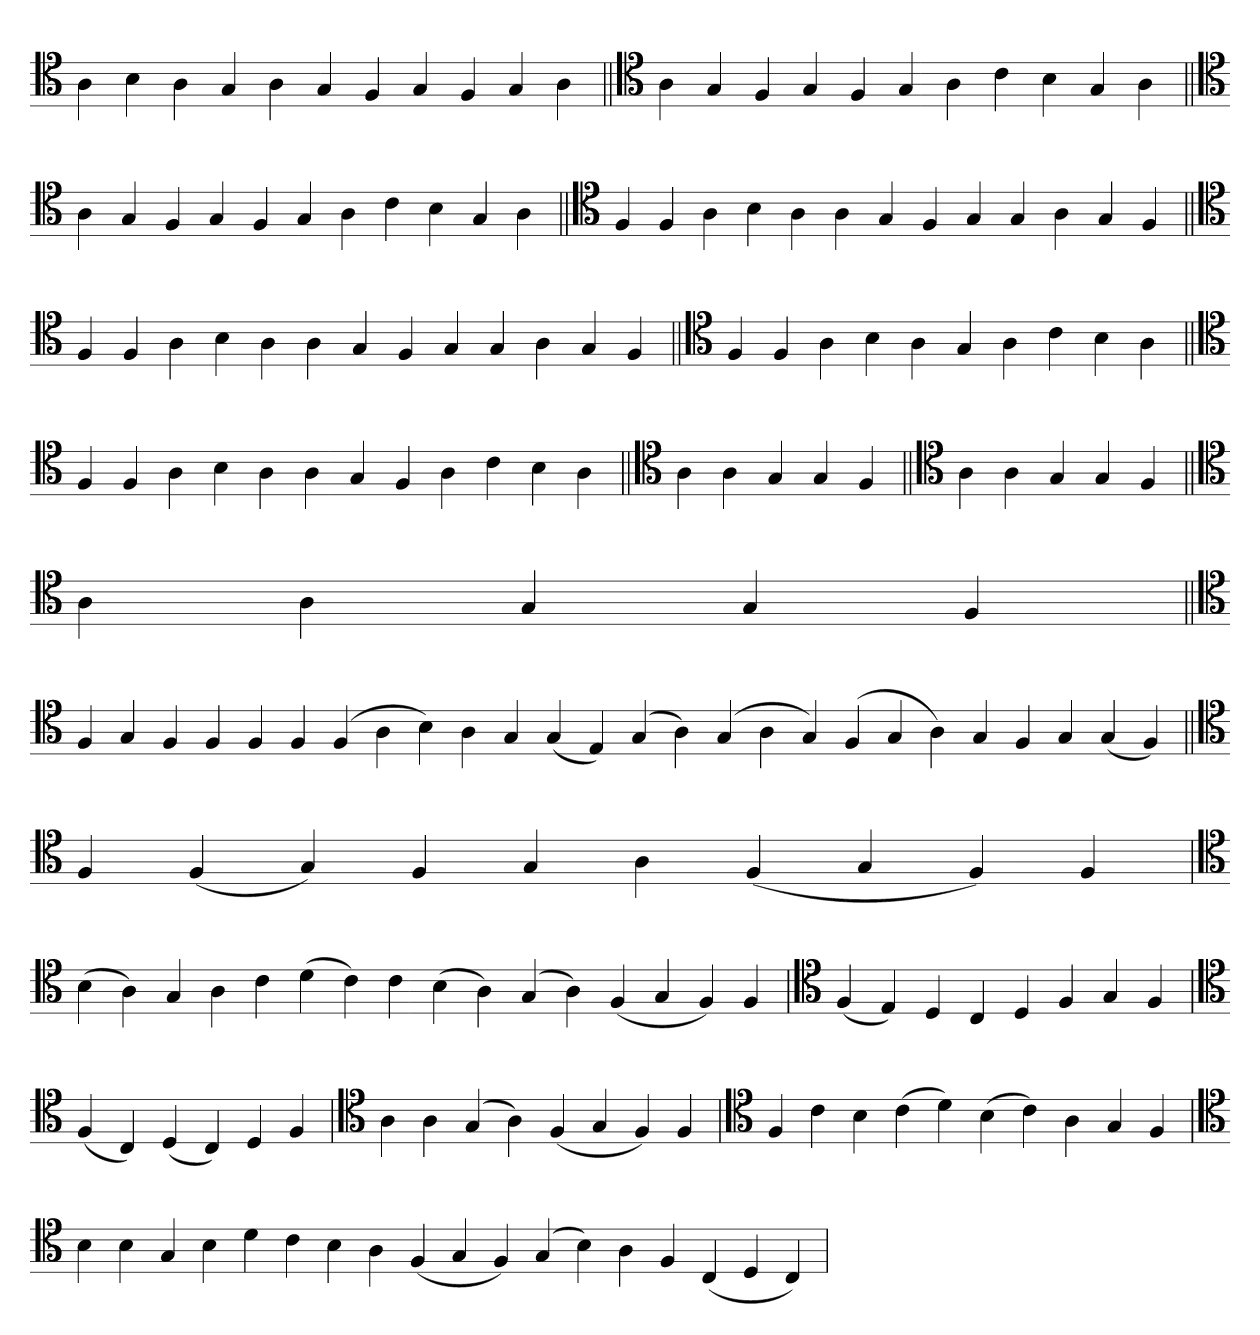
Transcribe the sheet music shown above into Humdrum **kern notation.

**kern
*part1
*staff1
*clefC4
=
4A
4B
4A
4G
4A
4G
4F
4G
4F
4G
4A
=||
*clefC4
4A
4G
4F
4G
4F
4G
4A
4c
4B
4G
4A
=||
*clefC4
4A
4G
4F
4G
4F
4G
4A
4c
4B
4G
4A
=||
*clefC4
4F
4F
4A
4B
4A
4A
4G
4F
4G
4G
4A
4G
4F
=||
*clefC4
4F
4F
4A
4B
4A
4A
4G
4F
4G
4G
4A
4G
4F
=||
*clefC4
4F
4F
4A
4B
4A
4G
4A
4c
4B
4A
=||
*clefC4
4F
4F
4A
4B
4A
4A
4G
4F
4A
4c
4B
4A
=||
*clefC4
4A
4A
4G
4G
4F
=||
*clefC4
4A
4A
4G
4G
4F
=||
*clefC4
4A
4A
4G
4G
4F
=||
*clefC4
4F
4G
4F
4F
4F
4F
(4F
4A
4B)
4A
4G
(4G
4E)
(4G
4A)
(4G
4A
4G)
(4F
4G
4A)
4G
4F
4G
(4G
4F)
=||
*clefC4
4F
(4F
4G)
4F
4G
4A
(4F
4G
4F)
4F
='
*clefC4
(4B
4A)
4G
4A
4c
(4d
4c)
4c
(4B
4A)
(4G
4A)
(4F
4G
4F)
4F
='
*clefC4
(4F
4E)
4D
4C
4D
4F
4G
4F
=`
*clefC4
(4F
4C)
(4D
4C)
4D
4F
=`
*clefC4
4A
4A
(4G
4A)
(4F
4G
4F)
4F
=
*clefC4
4F
4c
4B
(4c
4d)
(4B
4c)
4A
4G
4F
=`
*clefC4
4B
4B
4G
4B
4d
4c
4B
4A
(4F
4G
4F)
(4G
4B)
4A
4F
(4C
4D
4C)
=`
*-
